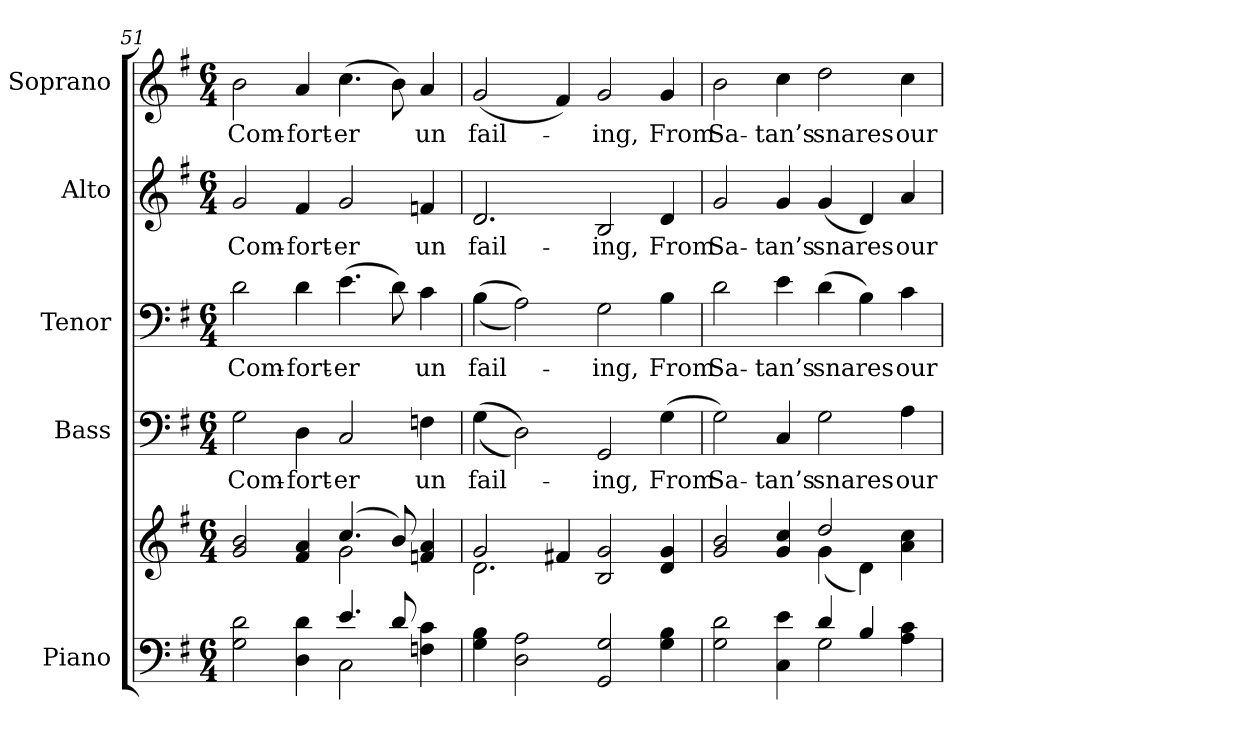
**kern	**kern	**kern	**text	**kern	**text	**kern	**text	**kern	**text
*part5	*part5	*part4	*part4	*part3	*part3	*part2	*part2	*part1	*part1
*staff6	*staff5	*staff4	*staff4	*staff3	*staff3	*staff2	*staff2	*staff1	*staff1
*I"Piano	*	*I"Bass	*	*I"Tenor	*	*I"Alto	*	*I"Soprano	*
*I'Pno.	*	*I'B.	*	*I'T.	*	*I'A.	*	*I'S.	*
*clefF4	*clefG2	*clefF4	*	*clefF4	*	*clefG2	*	*clefG2	*
*k[f#]	*k[f#]	*k[f#]	*	*k[f#]	*	*k[f#]	*	*k[f#]	*
*G:	*G:	*G:	*	*G:	*	*G:	*	*G:	*
*M6/4	*M6/4	*M6/4	*	*M6/4	*	*M6/4	*	*M6/4	*
=51	=51	=51	=51	=51	=51	=51	=51	=51	=51
*^	*^	*	*	*	*	*	*	*	*
!	!	!	!	!	!LO:LY:b:color=#000000	!	!	!	!	!	!
!	!	!	!	!	!	!	!LO:LY:b:color=#000000	!	!	!	!
!	!	!	!	!	!	!	!	!	!LO:LY:b:color=#000000	!	!
!	!	!	!	!	!	!	!	!	!	!	!LO:LY:b:color=#000000
2Gi\ 2di	2.ryy	2gi/ 2bi	2.ryy	2Gi\	Com-	2di\	Com-	2gi/	Com-	2bi\	Com-
!	!	!	!	!	!LO:LY:b:color=#000000	!	!	!	!	!	!
!	!	!	!	!	!	!	!LO:LY:b:color=#000000	!	!	!	!
!	!	!	!	!	!	!	!	!	!LO:LY:b:color=#000000	!	!
!	!	!	!	!	!	!	!	!	!	!	!LO:LY:b:color=#000000
4Di\ 4di	.	4f#i/ 4ai	.	4Di\	-fort-	4di\	-fort-	4f#i/	-fort-	4ai/	-fort-
!	!	!	!	!	!LO:LY:b:color=#000000	!	!	!	!	!	!
!	!	!	!	!	!	!	!LO:LY:b:color=#000000	!	!	!	!
!	!	!	!	!	!	!	!	!	!LO:LY:b:color=#000000	!	!
!	!	!	!	!	!	!	!	!	!	!	!LO:LY:b:color=#000000
4.ei/	2Ci\	(4.cci/	2gi\	2Ci/	-er	(4.ei\	-er	2gi/	-er	(4.cci\	-er
8di/	.	8bi/)	.	.	.	8di\)	.	.	.	8bi\)	.
!	!	!	!	!	!LO:LY:b:color=#000000	!	!	!	!	!	!
!	!	!	!	!	!	!	!LO:LY:b:color=#000000	!	!	!	!
!	!	!	!	!	!	!	!	!	!LO:LY:b:color=#000000	!	!
!	!	!	!	!	!	!	!	!	!	!	!LO:LY:b:color=#000000
4Fni\ 4ci	4ryy	4fni/ 4ai	4ryy	4Fni\	un	4ci\	un	4fni/	un	4ai/	un
*v	*v	*	*	*	*	*	*	*	*	*	*
!!LO:PB:g=z
=52	=52	=52	=52	=52	=52	=52	=52	=52	=52	=52
*^	*	*	*	*	*	*	*	*	*	*
!	!	!	!	!	!LO:LY:b:color=#000000	!	!	!	!	!	!
*v	*v	*	*	*	*	*	*	*	*	*	*
*^	*	*	*	*	*	*	*	*	*	*
!	!	!	!	!	!	!	!LO:LY:b:color=#000000	!	!	!	!
*v	*v	*	*	*	*	*	*	*	*	*	*
*^	*	*	*	*	*	*	*	*	*	*
!	!	!	!	!	!	!	!	!	!LO:LY:b:color=#000000	!	!
*v	*v	*	*	*	*	*	*	*	*	*	*
*^	*	*	*	*	*	*	*	*	*	*
!	!	!	!	!	!	!	!	!	!	!	!LO:LY:b:color=#000000
*v	*v	*	*	*	*	*	*	*	*	*	*
4Gi\ 4Bi	2gi/	2.di\	((4Gi\	fail-	((4Bi\	fail-	2.di/	fail-	(2gi/	fail-
2Di\ 2Ai	.	.	2Di\))	.	2Ai\))	.	.	.	.	.
.	4f#Xi/	.	.	.	.	.	.	.	4f#i/)	.
!	!	!	!	!LO:LY:b:color=#000000	!	!	!	!	!	!
!	!	!	!	!	!	!LO:LY:b:color=#000000	!	!	!	!
!	!	!	!	!	!	!	!	!LO:LY:b:color=#000000	!	!
!	!	!	!	!	!	!	!	!	!	!LO:LY:b:color=#000000
2GGi/ 2Gi	2Bi/ 2gi	2.ryy	2GGi/	-ing,	2Gi\	-ing,	2Bi/	-ing,	2gi/	-ing,
!	!	!	!	!LO:LY:b:color=#000000	!	!	!	!	!	!
!	!	!	!	!	!	!LO:LY:b:color=#000000	!	!	!	!
!	!	!	!	!	!	!	!	!LO:LY:b:color=#000000	!	!
!	!	!	!	!	!	!	!	!	!	!LO:LY:b:color=#000000
4Gi\ 4Bi	4di/ 4gi	.	(4Gi\	From	4Bi\	From	4di/	From	4gi/	From
=53	=53	=53	=53	=53	=53	=53	=53	=53	=53	=53
*^	*	*	*	*	*	*	*	*	*	*
!	!	!	!	!	!LO:LY:b:color=#000000	!	!	!	!	!	!
!	!	!	!	!	!	!	!LO:LY:b:color=#000000	!	!	!	!
!	!	!	!	!	!	!	!	!	!LO:LY:b:color=#000000	!	!
!	!	!	!	!	!	!	!	!	!	!	!LO:LY:b:color=#000000
2Gi\ 2di	2.ryy	2gi/ 2bi	2.ryy	2Gi\)	Sa-	2di\	Sa-	2gi/	Sa-	2bi\	Sa-
!	!	!	!	!	!LO:LY:b:color=#000000	!	!	!	!	!	!
!	!	!	!	!	!	!	!LO:LY:b:color=#000000	!	!	!	!
!	!	!	!	!	!	!	!	!	!LO:LY:b:color=#000000	!	!
!	!	!	!	!	!	!	!	!	!	!	!LO:LY:b:color=#000000
4Ci\ 4ei	.	4gi/ 4cci	.	4Ci/	-tan’s	4ei\	-tan’s	4gi/	-tan’s	4cci\	-tan’s
!	!	!	!	!	!LO:LY:b:color=#000000	!	!	!	!	!	!
!	!	!	!	!	!	!	!LO:LY:b:color=#000000	!	!	!	!
!	!	!	!	!	!	!	!	!	!LO:LY:b:color=#000000	!	!
!	!	!	!	!	!	!	!	!	!	!	!LO:LY:b:color=#000000
4di/	2Gi\	2ddi/	(4gi\	2Gi\	snares	(4di\	snares	(4gi/	snares	2ddi\	snares
4Bi/	.	.	4di\)	.	.	4Bi\)	.	4di/)	.	.	.
!	!	!	!	!	!LO:LY:b:color=#000000	!	!	!	!	!	!
!	!	!	!	!	!	!	!LO:LY:b:color=#000000	!	!	!	!
!	!	!	!	!	!	!	!	!	!LO:LY:b:color=#000000	!	!
!	!	!	!	!	!	!	!	!	!	!	!LO:LY:b:color=#000000
4Ai\ 4ci	4ryy	4ai\ 4cci	4ryy	4Ai\	our	4ci\	our	4ai/	our	4cci\	our
*v	*v	*	*	*	*	*	*	*	*	*	*
*	*v	*v	*	*	*	*	*	*	*	*
=	=	=	=	=	=	=	=	=	=
*-	*-	*-	*-	*-	*-	*-	*-	*-	*-
